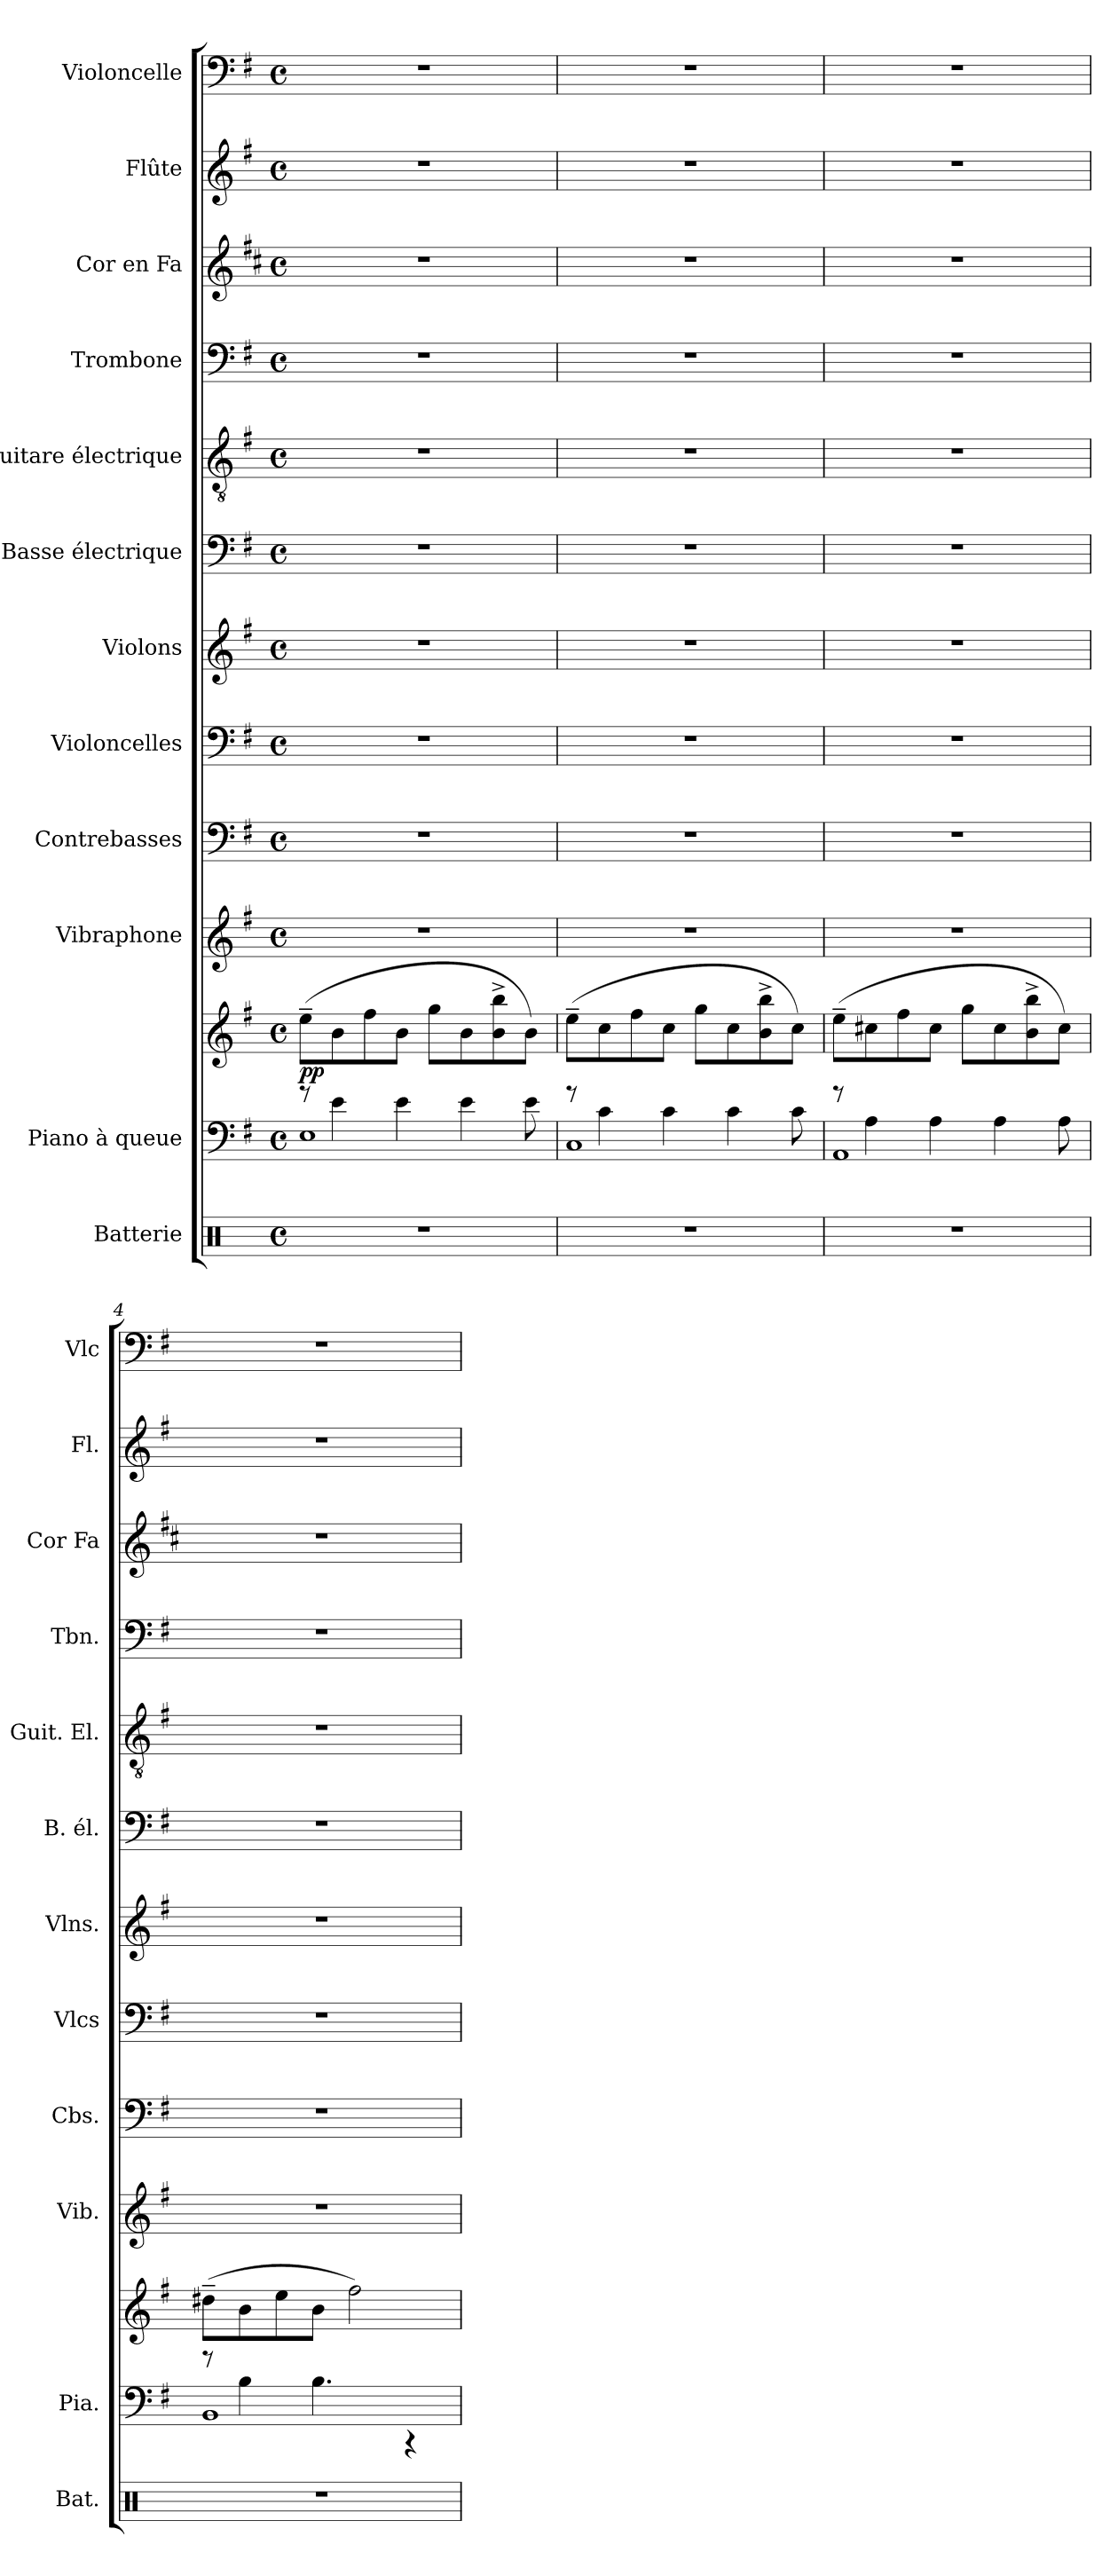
**kern	**kern	**kern	**dynam	**kern	**kern	**kern	**kern	**kern	**kern	**kern	**kern	**kern	**kern
*part12	*part11	*part11	*part11	*part10	*part9	*part8	*part7	*part6	*part5	*part4	*part3	*part2	*part1
*staff13	*staff12	*staff11	*staff11/12	*staff10	*staff9	*staff8	*staff7	*staff6	*staff5	*staff4	*staff3	*staff2	*staff1
*I"Batterie	*I"Piano à queue	*	*	*I"Vibraphone	*I"Contrebasses	*I"Violoncelles	*I"Violons	*I"Basse électrique	*I"Guitare électrique	*I"Trombone	*I"Cor en Fa	*I"Flûte	*I"Violoncelle
*I'Bat.	*I'Pia.	*	*	*I'Vib.	*I'Cbs.	*I'Vlcs	*I'Vlns.	*I'B. él.	*I'Guit. El.	*I'Tbn.	*I'Cor Fa	*I'Fl.	*I'Vlc
*clefX	*clefF4	*clefG2	*	*clefG2	*clefF4	*clefF4	*clefG2	*clefF4	*clefGv2	*clefF4	*clefG2	*clefG2	*clefF4
*	*	*	*	*	*ITrd7c12	*	*	*ITrd7c12	*	*	*ITrd4c7	*	*
*k[]	*k[f#]	*k[f#]	*	*k[f#]	*k[f#]	*k[f#]	*k[f#]	*k[f#]	*k[f#]	*k[f#]	*k[f#]	*k[f#]	*k[f#]
*M4/4	*M4/4	*M4/4	*	*M4/4	*M4/4	*M4/4	*M4/4	*M4/4	*M4/4	*M4/4	*M4/4	*M4/4	*M4/4
*met(c)	*met(c)	*met(c)	*	*met(c)	*met(c)	*met(c)	*met(c)	*met(c)	*met(c)	*met(c)	*met(c)	*met(c)	*met(c)
*MM72	*MM72	*MM72	*	*MM72	*MM72	*MM72	*MM72	*MM72	*MM72	*MM72	*MM72	*MM72	*MM72
=1	=1	=1	=1	=1	=1	=1	=1	=1	=1	=1	=1	=1	=1
*	*^	*	*	*	*	*	*	*	*	*	*	*	*
!	!	!	!	!LO:DY:b	!	!	!	!	!	!	!	!	!	!
1r	1E	8rg	(>8ee~\L	pp	1r	1r	1r	1r	1r	1r	1r	1r	1r	1r
.	.	4e\	8b\	.	.	.	.	.	.	.	.	.	.	.
.	.	.	8ff#\	.	.	.	.	.	.	.	.	.	.	.
.	.	4e\	8b\J	.	.	.	.	.	.	.	.	.	.	.
.	.	.	8gg\L	.	.	.	.	.	.	.	.	.	.	.
.	.	4e\	8b\	.	.	.	.	.	.	.	.	.	.	.
.	.	.	8b\^ 8bb\^	.	.	.	.	.	.	.	.	.	.	.
.	.	8e\	8b\J)	.	.	.	.	.	.	.	.	.	.	.
=2	=2	=2	=2	=2	=2	=2	=2	=2	=2	=2	=2	=2	=2	=2
1r	1C	8rg	(>8ee~\L	.	1r	1r	1r	1r	1r	1r	1r	1r	1r	1r
.	.	4c\	8cc\	.	.	.	.	.	.	.	.	.	.	.
.	.	.	8ff#\	.	.	.	.	.	.	.	.	.	.	.
.	.	4c\	8cc\J	.	.	.	.	.	.	.	.	.	.	.
.	.	.	8gg\L	.	.	.	.	.	.	.	.	.	.	.
.	.	4c\	8cc\	.	.	.	.	.	.	.	.	.	.	.
.	.	.	8b\^ 8bb\^	.	.	.	.	.	.	.	.	.	.	.
.	.	8c\	8cc\J)	.	.	.	.	.	.	.	.	.	.	.
=3	=3	=3	=3	=3	=3	=3	=3	=3	=3	=3	=3	=3	=3	=3
1r	1AA	8rg	(>8ee~\L	.	1r	1r	1r	1r	1r	1r	1r	1r	1r	1r
.	.	4A\	8cc#X\	.	.	.	.	.	.	.	.	.	.	.
.	.	.	8ff#\	.	.	.	.	.	.	.	.	.	.	.
.	.	4A\	8cc#\J	.	.	.	.	.	.	.	.	.	.	.
.	.	.	8gg\L	.	.	.	.	.	.	.	.	.	.	.
.	.	4A\	8cc#\	.	.	.	.	.	.	.	.	.	.	.
.	.	.	8b\^ 8bb\^	.	.	.	.	.	.	.	.	.	.	.
.	.	8A\	8cc#\J)	.	.	.	.	.	.	.	.	.	.	.
=4	=4	=4	=4	=4	=4	=4	=4	=4	=4	=4	=4	=4	=4	=4
1r	1BB	8rg	(>8dd#X~\L	.	1r	1r	1r	1r	1r	1r	1r	1r	1r	1r
.	.	4B\	8b\	.	.	.	.	.	.	.	.	.	.	.
.	.	.	8ee\	.	.	.	.	.	.	.	.	.	.	.
.	.	4.B\	8b\J	.	.	.	.	.	.	.	.	.	.	.
.	.	.	2ff#\)	.	.	.	.	.	.	.	.	.	.	.
.	.	4r	.	.	.	.	.	.	.	.	.	.	.	.
*	*v	*v	*	*	*	*	*	*	*	*	*	*	*	*
=	=	=	=	=	=	=	=	=	=	=	=	=	=
*-	*-	*-	*-	*-	*-	*-	*-	*-	*-	*-	*-	*-	*-
